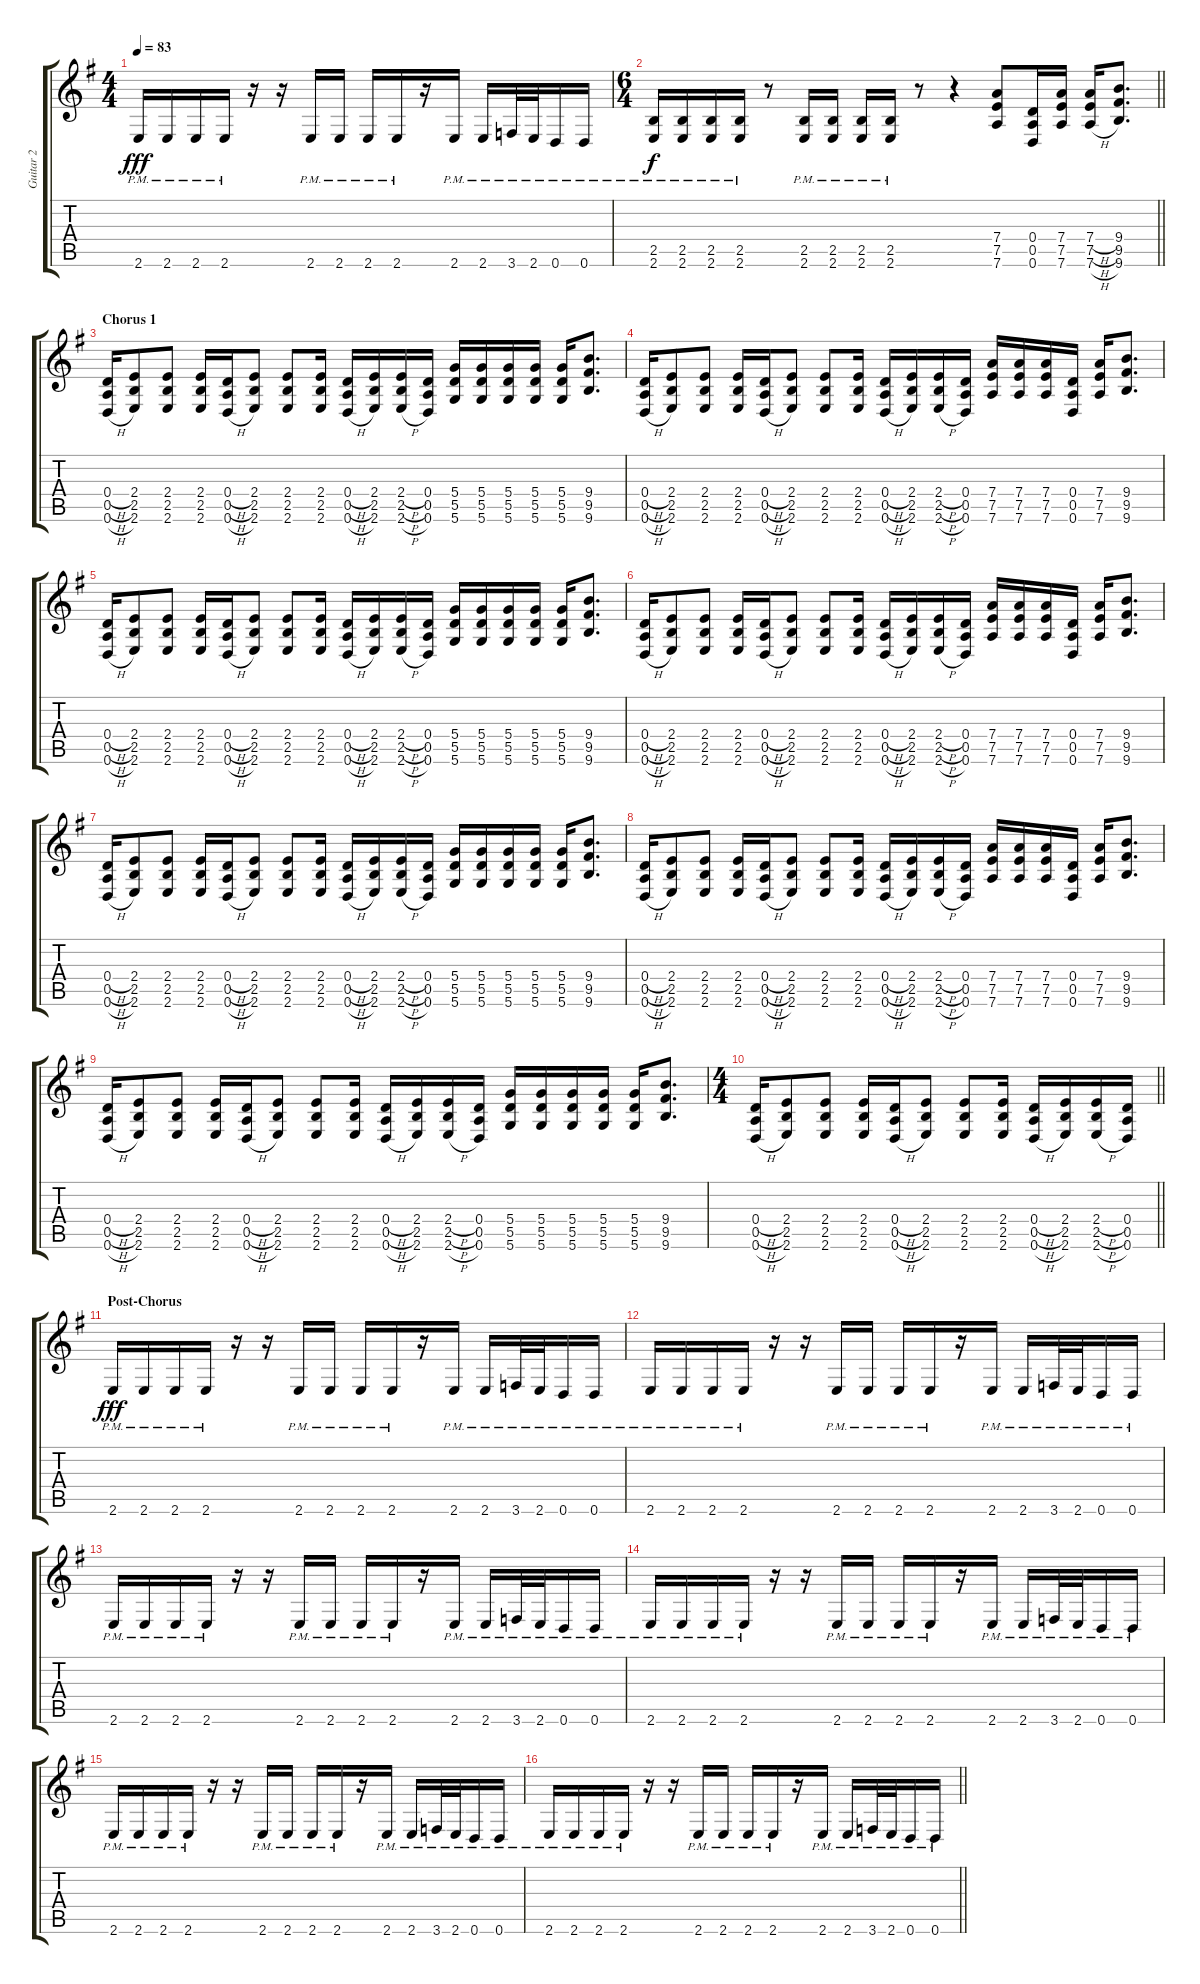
\track ("Guitar 2" "Guitar 2") {instrument distortionguitar}
\staff {score tabs}
\tuning (E4 B3 G3 D3 A2 D2) {hide}
\ts (4 4)
\tempo 83
\clef g2
\ks eminor
2.6{pm}.16{dy fff} 2.6{pm}.16 2.6{pm}.16 2.6{pm}.16 r.16 r.16 2.6{pm}.16 2.6{pm}.16 2.6{pm}.16 2.6{pm}.16 r.16 2.6{pm}.16 2.6{pm}.16 3.6{pm}.32 2.6{pm}.32 0.6{pm}.16 0.6{pm}.16 |
\ts (6 4)
\barLineRight lightlight
(2.5{pm} 2.6{pm}).16{dy f} (2.5{pm} 2.6{pm}).16 (2.5{pm} 2.6{pm}).16 (2.5{pm} 2.6{pm}).16 r.8 (2.5{pm} 2.6{pm}).16 (2.5{pm} 2.6{pm}).16 (2.5{pm} 2.6{pm}).16 (2.5{pm} 2.6{pm}).16 r.8 r.4 (7.4 7.5 7.6).8 (0.4 0.5 0.6).16 (7.4 7.5 7.6).16 (7.4{h} 7.5{h} 7.6{h}).16 (9.4 9.5 9.6).8{d} |
\section ("" "Chorus 1")
(0.4{h} 0.5{h} 0.6{h}).16 (2.4 2.5 2.6).8 (2.4 2.5 2.6).8 (2.4 2.5 2.6).16 (0.4{h} 0.5{h} 0.6{h}).16 (2.4 2.5 2.6).8 (2.4 2.5 2.6).8 (2.4 2.5 2.6).16 (0.4{h} 0.5{h} 0.6{h}).16 (2.4 2.5 2.6).16 (2.4{h} 2.5{h} 2.6{h}).16 (0.4 0.5 0.6).16 (5.4 5.5 5.6).16 (5.4 5.5 5.6).16 (5.4 5.5 5.6).16 (5.4 5.5 5.6).16 (5.4 5.5 5.6).16 (9.4 9.5 9.6).8{d} |
(0.4{h} 0.5{h} 0.6{h}).16 (2.4 2.5 2.6).8 (2.4 2.5 2.6).8 (2.4 2.5 2.6).16 (0.4{h} 0.5{h} 0.6{h}).16 (2.4 2.5 2.6).8 (2.4 2.5 2.6).8 (2.4 2.5 2.6).16 (0.4{h} 0.5{h} 0.6{h}).16 (2.4 2.5 2.6).16 (2.4{h} 2.5{h} 2.6{h}).16 (0.4 0.5 0.6).16 (7.4 7.5 7.6).16 (7.4 7.5 7.6).16 (7.4 7.5 7.6).16 (0.4 0.5 0.6).16 (7.4 7.5 7.6).16 (9.4 9.5 9.6).8{d} |
(0.4{h} 0.5{h} 0.6{h}).16 (2.4 2.5 2.6).8 (2.4 2.5 2.6).8 (2.4 2.5 2.6).16 (0.4{h} 0.5{h} 0.6{h}).16 (2.4 2.5 2.6).8 (2.4 2.5 2.6).8 (2.4 2.5 2.6).16 (0.4{h} 0.5{h} 0.6{h}).16 (2.4 2.5 2.6).16 (2.4{h} 2.5{h} 2.6{h}).16 (0.4 0.5 0.6).16 (5.4 5.5 5.6).16 (5.4 5.5 5.6).16 (5.4 5.5 5.6).16 (5.4 5.5 5.6).16 (5.4 5.5 5.6).16 (9.4 9.5 9.6).8{d} |
(0.4{h} 0.5{h} 0.6{h}).16 (2.4 2.5 2.6).8 (2.4 2.5 2.6).8 (2.4 2.5 2.6).16 (0.4{h} 0.5{h} 0.6{h}).16 (2.4 2.5 2.6).8 (2.4 2.5 2.6).8 (2.4 2.5 2.6).16 (0.4{h} 0.5{h} 0.6{h}).16 (2.4 2.5 2.6).16 (2.4{h} 2.5{h} 2.6{h}).16 (0.4 0.5 0.6).16 (7.4 7.5 7.6).16 (7.4 7.5 7.6).16 (7.4 7.5 7.6).16 (0.4 0.5 0.6).16 (7.4 7.5 7.6).16 (9.4 9.5 9.6).8{d} |
(0.4{h} 0.5{h} 0.6{h}).16 (2.4 2.5 2.6).8 (2.4 2.5 2.6).8 (2.4 2.5 2.6).16 (0.4{h} 0.5{h} 0.6{h}).16 (2.4 2.5 2.6).8 (2.4 2.5 2.6).8 (2.4 2.5 2.6).16 (0.4{h} 0.5{h} 0.6{h}).16 (2.4 2.5 2.6).16 (2.4{h} 2.5{h} 2.6{h}).16 (0.4 0.5 0.6).16 (5.4 5.5 5.6).16 (5.4 5.5 5.6).16 (5.4 5.5 5.6).16 (5.4 5.5 5.6).16 (5.4 5.5 5.6).16 (9.4 9.5 9.6).8{d} |
(0.4{h} 0.5{h} 0.6{h}).16 (2.4 2.5 2.6).8 (2.4 2.5 2.6).8 (2.4 2.5 2.6).16 (0.4{h} 0.5{h} 0.6{h}).16 (2.4 2.5 2.6).8 (2.4 2.5 2.6).8 (2.4 2.5 2.6).16 (0.4{h} 0.5{h} 0.6{h}).16 (2.4 2.5 2.6).16 (2.4{h} 2.5{h} 2.6{h}).16 (0.4 0.5 0.6).16 (7.4 7.5 7.6).16 (7.4 7.5 7.6).16 (7.4 7.5 7.6).16 (0.4 0.5 0.6).16 (7.4 7.5 7.6).16 (9.4 9.5 9.6).8{d} |
(0.4{h} 0.5{h} 0.6{h}).16 (2.4 2.5 2.6).8 (2.4 2.5 2.6).8 (2.4 2.5 2.6).16 (0.4{h} 0.5{h} 0.6{h}).16 (2.4 2.5 2.6).8 (2.4 2.5 2.6).8 (2.4 2.5 2.6).16 (0.4{h} 0.5{h} 0.6{h}).16 (2.4 2.5 2.6).16 (2.4{h} 2.5{h} 2.6{h}).16 (0.4 0.5 0.6).16 (5.4 5.5 5.6).16 (5.4 5.5 5.6).16 (5.4 5.5 5.6).16 (5.4 5.5 5.6).16 (5.4 5.5 5.6).16 (9.4 9.5 9.6).8{d} |
\ts (4 4)
\barLineRight lightlight
(0.4{h} 0.5{h} 0.6{h}).16 (2.4 2.5 2.6).8 (2.4 2.5 2.6).8 (2.4 2.5 2.6).16 (0.4{h} 0.5{h} 0.6{h}).16 (2.4 2.5 2.6).8 (2.4 2.5 2.6).8 (2.4 2.5 2.6).16 (0.4{h} 0.5{h} 0.6{h}).16 (2.4 2.5 2.6).16 (2.4{h} 2.5{h} 2.6{h}).16 (0.4 0.5 0.6).16 |
\section ("" "Post-Chorus")
2.6{pm}.16{dy fff} 2.6{pm}.16 2.6{pm}.16 2.6{pm}.16 r.16 r.16 2.6{pm}.16 2.6{pm}.16 2.6{pm}.16 2.6{pm}.16 r.16 2.6{pm}.16 2.6{pm}.16 3.6{pm}.32 2.6{pm}.32 0.6{pm}.16 0.6{pm}.16 |
2.6{pm}.16 2.6{pm}.16 2.6{pm}.16 2.6{pm}.16 r.16 r.16 2.6{pm}.16 2.6{pm}.16 2.6{pm}.16 2.6{pm}.16 r.16 2.6{pm}.16 2.6{pm}.16 3.6{pm}.32 2.6{pm}.32 0.6{pm}.16 0.6{pm}.16 |
2.6{pm}.16 2.6{pm}.16 2.6{pm}.16 2.6{pm}.16 r.16 r.16 2.6{pm}.16 2.6{pm}.16 2.6{pm}.16 2.6{pm}.16 r.16 2.6{pm}.16 2.6{pm}.16 3.6{pm}.32 2.6{pm}.32 0.6{pm}.16 0.6{pm}.16 |
2.6{pm}.16 2.6{pm}.16 2.6{pm}.16 2.6{pm}.16 r.16 r.16 2.6{pm}.16 2.6{pm}.16 2.6{pm}.16 2.6{pm}.16 r.16 2.6{pm}.16 2.6{pm}.16 3.6{pm}.32 2.6{pm}.32 0.6{pm}.16 0.6{pm}.16 |
2.6{pm}.16 2.6{pm}.16 2.6{pm}.16 2.6{pm}.16 r.16 r.16 2.6{pm}.16 2.6{pm}.16 2.6{pm}.16 2.6{pm}.16 r.16 2.6{pm}.16 2.6{pm}.16 3.6{pm}.32 2.6{pm}.32 0.6{pm}.16 0.6{pm}.16 |
\barLineRight lightlight
2.6{pm}.16 2.6{pm}.16 2.6{pm}.16 2.6{pm}.16 r.16 r.16 2.6{pm}.16 2.6{pm}.16 2.6{pm}.16 2.6{pm}.16 r.16 2.6{pm}.16 2.6{pm}.16 3.6{pm}.32 2.6{pm}.32 0.6{pm}.16 0.6{pm}.16
